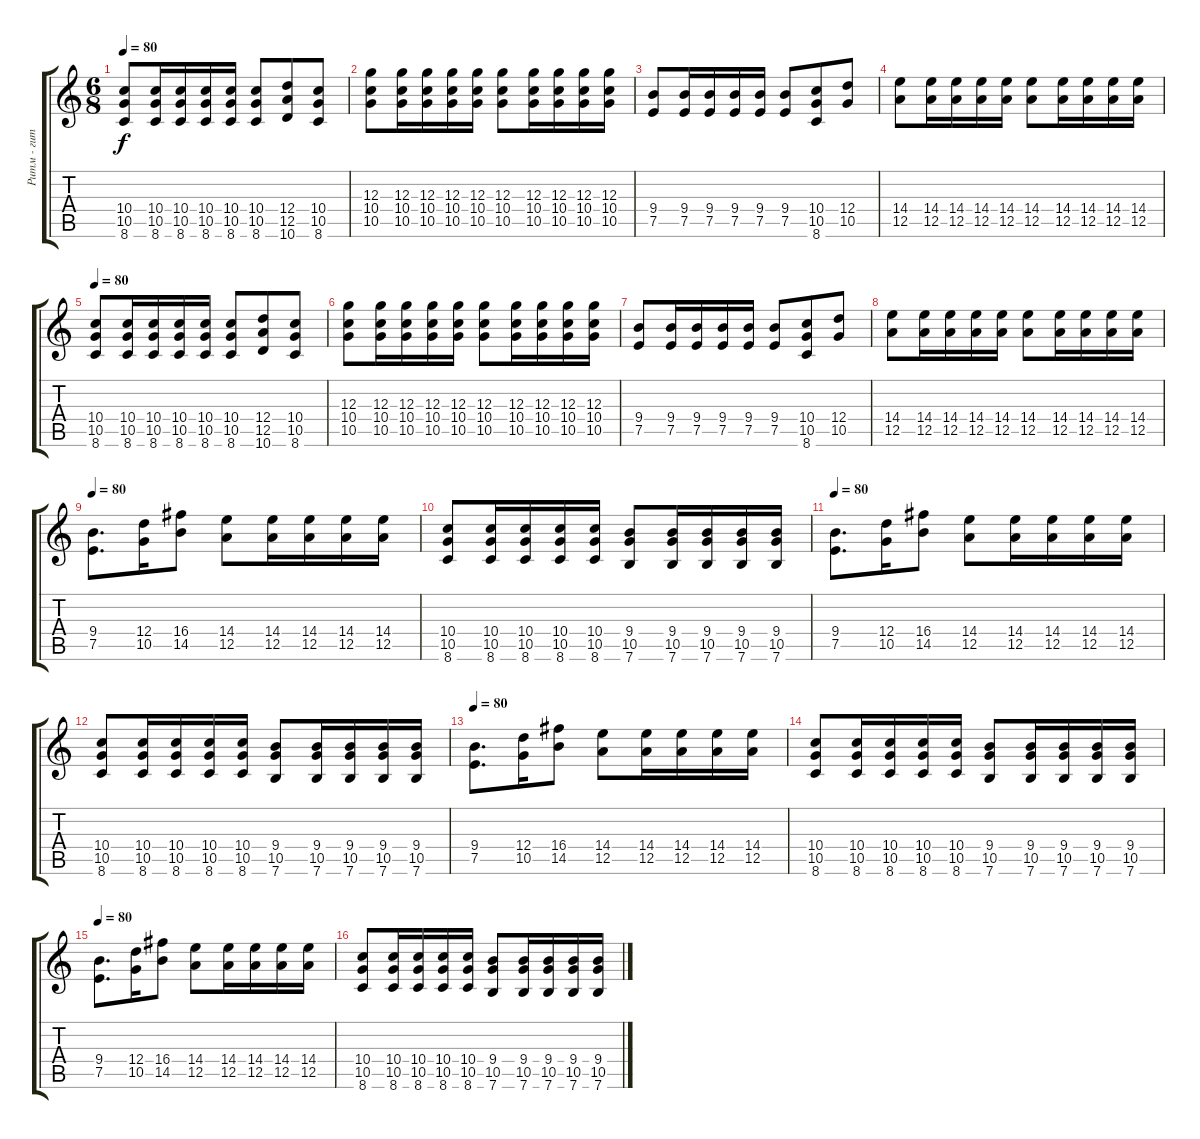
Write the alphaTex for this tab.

\track ("Ритм - гитара" "Ритм - гит") {instrument distortionguitar}
\staff {score tabs}
\tuning (E4 B3 G3 D3 A2 E2) {hide}
\ts (6 8)
\tempo 80
\clef g2
\ks c
(10.4 10.5 8.6).8{dy f} (10.4 10.5 8.6).16 (10.4 10.5 8.6).16 (10.4 10.5 8.6).16 (10.4 10.5 8.6).16 (10.4 10.5 8.6).8 (12.4 12.5 10.6).8 (10.4 10.5 8.6).8 |
(12.3 10.4 10.5).8 (12.3 10.4 10.5).16 (12.3 10.4 10.5).16 (12.3 10.4 10.5).16 (12.3 10.4 10.5).16 (12.3 10.4 10.5).8 (12.3 10.4 10.5).16 (12.3 10.4 10.5).16 (12.3 10.4 10.5).16 (12.3 10.4 10.5).16 |
(9.4 7.5).8 (9.4 7.5).16 (9.4 7.5).16 (9.4 7.5).16 (9.4 7.5).16 (9.4 7.5).8 (10.4 10.5 8.6).8 (12.4 10.5).8 |
(14.4 12.5).8 (14.4 12.5).16 (14.4 12.5).16 (14.4 12.5).16 (14.4 12.5).16 (14.4 12.5).8 (14.4 12.5).16 (14.4 12.5).16 (14.4 12.5).16 (14.4 12.5).16 |
\tempo 80
(10.4 10.5 8.6).8 (10.4 10.5 8.6).16 (10.4 10.5 8.6).16 (10.4 10.5 8.6).16 (10.4 10.5 8.6).16 (10.4 10.5 8.6).8 (12.4 12.5 10.6).8 (10.4 10.5 8.6).8 |
(12.3 10.4 10.5).8 (12.3 10.4 10.5).16 (12.3 10.4 10.5).16 (12.3 10.4 10.5).16 (12.3 10.4 10.5).16 (12.3 10.4 10.5).8 (12.3 10.4 10.5).16 (12.3 10.4 10.5).16 (12.3 10.4 10.5).16 (12.3 10.4 10.5).16 |
(9.4 7.5).8 (9.4 7.5).16 (9.4 7.5).16 (9.4 7.5).16 (9.4 7.5).16 (9.4 7.5).8 (10.4 10.5 8.6).8 (12.4 10.5).8 |
(14.4 12.5).8 (14.4 12.5).16 (14.4 12.5).16 (14.4 12.5).16 (14.4 12.5).16 (14.4 12.5).8 (14.4 12.5).16 (14.4 12.5).16 (14.4 12.5).16 (14.4 12.5).16 |
\tempo 80
(9.4 7.5).8{d} (12.4 10.5).16 (16.4 14.5).8 (14.4 12.5).8 (14.4 12.5).16 (14.4 12.5).16 (14.4 12.5).16 (14.4 12.5).16 |
(10.4 10.5 8.6).8 (10.4 10.5 8.6).16 (10.4 10.5 8.6).16 (10.4 10.5 8.6).16 (10.4 10.5 8.6).16 (9.4 10.5 7.6).8 (9.4 10.5 7.6).16 (9.4 10.5 7.6).16 (9.4 10.5 7.6).16 (9.4 10.5 7.6).16 |
\tempo 80
(9.4 7.5).8{d} (12.4 10.5).16 (16.4 14.5).8 (14.4 12.5).8 (14.4 12.5).16 (14.4 12.5).16 (14.4 12.5).16 (14.4 12.5).16 |
(10.4 10.5 8.6).8 (10.4 10.5 8.6).16 (10.4 10.5 8.6).16 (10.4 10.5 8.6).16 (10.4 10.5 8.6).16 (9.4 10.5 7.6).8 (9.4 10.5 7.6).16 (9.4 10.5 7.6).16 (9.4 10.5 7.6).16 (9.4 10.5 7.6).16 |
\tempo 80
(9.4 7.5).8{d} (12.4 10.5).16 (16.4 14.5).8 (14.4 12.5).8 (14.4 12.5).16 (14.4 12.5).16 (14.4 12.5).16 (14.4 12.5).16 |
(10.4 10.5 8.6).8 (10.4 10.5 8.6).16 (10.4 10.5 8.6).16 (10.4 10.5 8.6).16 (10.4 10.5 8.6).16 (9.4 10.5 7.6).8 (9.4 10.5 7.6).16 (9.4 10.5 7.6).16 (9.4 10.5 7.6).16 (9.4 10.5 7.6).16 |
\tempo 80
(9.4 7.5).8{d} (12.4 10.5).16 (16.4 14.5).8 (14.4 12.5).8 (14.4 12.5).16 (14.4 12.5).16 (14.4 12.5).16 (14.4 12.5).16 |
(10.4 10.5 8.6).8 (10.4 10.5 8.6).16 (10.4 10.5 8.6).16 (10.4 10.5 8.6).16 (10.4 10.5 8.6).16 (9.4 10.5 7.6).8 (9.4 10.5 7.6).16 (9.4 10.5 7.6).16 (9.4 10.5 7.6).16 (9.4 10.5 7.6).16
